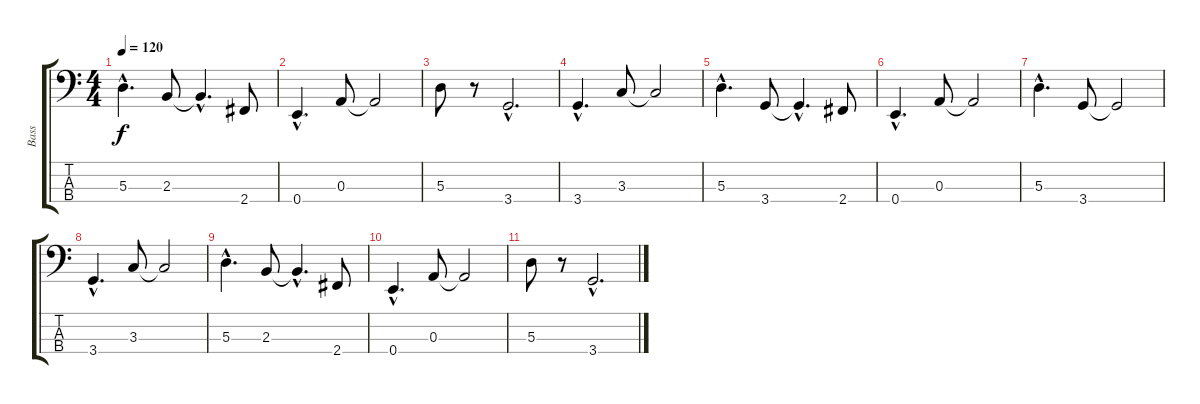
\track ("Bass" "Bass") {instrument electricbassfinger}
\staff {score tabs}
\tuning (G2 D2 A1 E1) {hide}
\ts (4 4)
\tempo 120
\clef f4
\ks c
5.3{hac}.4{d dy f} 2.3.8 2.3{hac t}.4{d} 2.4.8 |
0.4{hac}.4{d} 0.3.8 0.3{t}.2 |
5.3.8 r.8 3.4{hac}.2{d} |
3.4{hac}.4{d} 3.3.8 3.3{t}.2 |
5.3{hac}.4{d} 3.4.8 3.4{hac t}.4{d} 2.4.8 |
0.4{hac}.4{d} 0.3.8 0.3{t}.2 |
5.3{hac}.4{d} 3.4.8 3.4{t}.2 |
3.4{hac}.4{d} 3.3.8 3.3{t}.2 |
5.3{hac}.4{d} 2.3.8 2.3{hac t}.4{d} 2.4.8 |
0.4{hac}.4{d} 0.3.8 0.3{t}.2 |
5.3.8 r.8 3.4{hac}.2{d}
